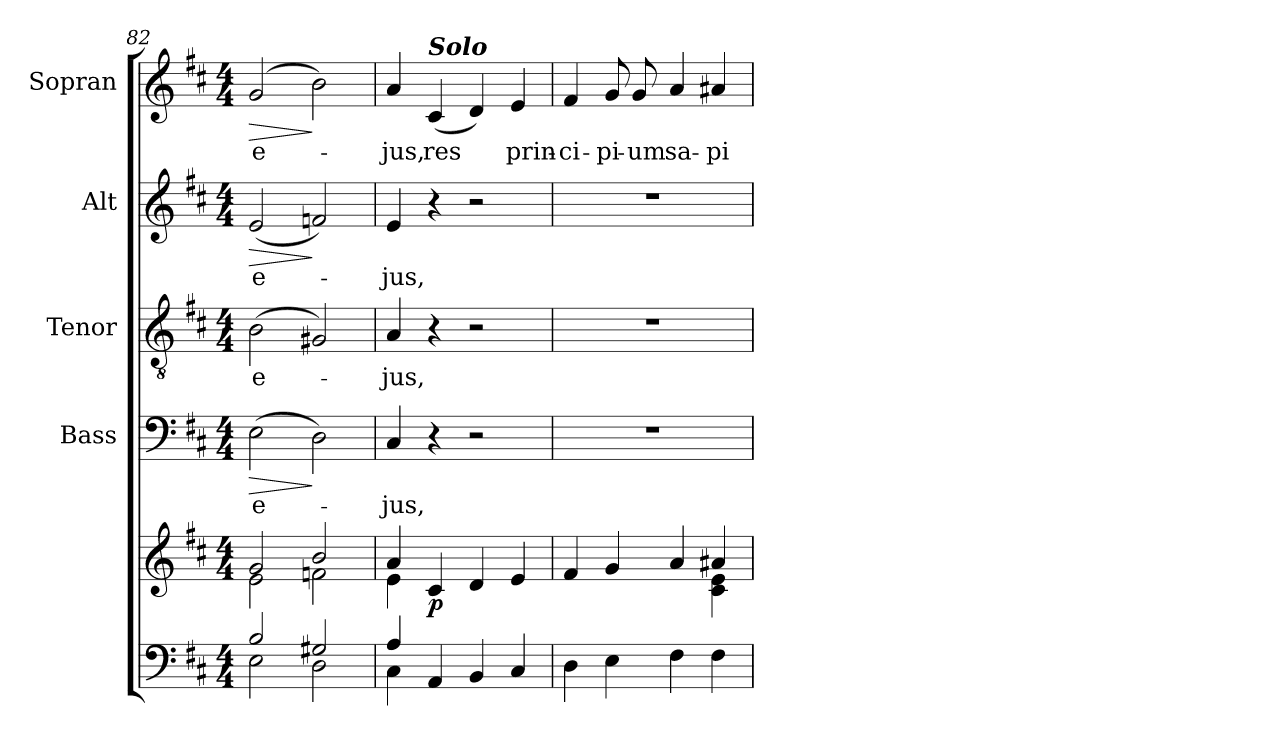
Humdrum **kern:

**kern	**kern	**dynam	**kern	**text	**dynam	**kern	**text	**kern	**text	**dynam	**kern	**text	**dynam
*part5	*part5	*part5	*part4	*part4	*part4	*part3	*part3	*part2	*part2	*part2	*part1	*part1	*part1
*staff6	*staff5	*staff5/6	*staff4	*staff4	*staff4	*staff3	*staff3	*staff2	*staff2	*staff2	*staff1	*staff1	*staff1
*	*	*	*I"Bass	*	*	*I"Tenor	*	*I"Alt	*	*	*I"Sopran	*	*
*	*	*	*I'B	*	*	*I'T	*	*I'A	*	*	*I'S	*	*
*clefF4	*clefG2	*	*clefF4	*	*	*clefGv2	*	*clefG2	*	*	*clefG2	*	*
*k[f#c#]	*k[f#c#]	*	*k[f#c#]	*	*	*k[f#c#]	*	*k[f#c#]	*	*	*k[f#c#]	*	*
*D:	*D:	*	*D:	*	*	*D:	*	*D:	*	*	*D:	*	*
*M4/4	*M4/4	*	*M4/4	*	*	*M4/4	*	*M4/4	*	*	*M4/4	*	*
=82	=82	=82	=82	=82	=82	=82	=82	=82	=82	=82	=82	=82	=82
*^	*^	*	*	*	*	*	*	*	*	*	*	*	*
!	!	!	!	!	!	!LO:LY:b	!LO:HP:b	!	!LO:LY:b	!	!LO:LY:b	!LO:HP:b	!	!LO:LY:b	!LO:HP:b
2B/	2E\	2g/	2e\	.	(>2E\	e-	>	(>2B\	e-	(<2e/	e-	>	(2g/	e-	>
2G#X/	2D\	2b/	2fn\	.	2D\)	.	]	2G#X/)	.	2fn/)	.	]	2b\)	.	]
=83	=83	=83	=83	=83	=83	=83	=83	=83	=83	=83	=83	=83	=83	=83	=83
!	!	!	!	!	!	!LO:LY:b	!	!	!LO:LY:b	!	!LO:LY:b	!	!	!LO:LY:b	!
4A/	4C#\	4a/	4e\	.	4C#/	-jus,	.	4A/	-jus,	4e/	-jus,	.	4a/	-jus,	.
!	!	!	!	!	!	!	!	!	!	!	!	!	!LO:TX:a:Bi:t=Solo	!	!
!	!	!	!	!LO:DY:b	!	!	!	!	!	!	!	!	!	!LO:LY:b	!
4AA/	2.ryy	4c#/	2.ryy	p	4r	.	.	4r	.	4r	.	.	(<4c#/	res	.
4BB/	.	4d/	.	.	2r	.	.	2r	.	2r	.	.	4d/)	.	.
!	!	!	!	!	!	!	!	!	!	!	!	!	!	!LO:LY:b	!
4C#/	.	4e/	.	.	.	.	.	.	.	.	.	.	4e/	prin-	.
*v	*v	*	*	*	*	*	*	*	*	*	*	*	*	*	*
=84	=84	=84	=84	=84	=84	=84	=84	=84	=84	=84	=84	=84	=84	=84
!	!	!	!	!	!	!	!	!	!	!	!	!	!LO:LY:b	!
4D\	4f#/	2.ryy	.	1r	.	.	1r	.	1r	.	.	4f#/	-ci-	.
!	!	!	!	!	!	!	!	!	!	!	!	!	!LO:LY:b	!
4E\	4g/	.	.	.	.	.	.	.	.	.	.	8g/	-pi-	.
!	!	!	!	!	!	!	!	!	!	!	!	!	!LO:LY:b	!
.	.	.	.	.	.	.	.	.	.	.	.	8g/	-um	.
!	!	!	!	!	!	!	!	!	!	!	!	!	!LO:LY:b	!
4F#\	4a/	.	.	.	.	.	.	.	.	.	.	4a/	sa-	.
!	!	!	!	!	!	!	!	!	!	!	!	!	!LO:LY:b	!
4F#\	4a#X/	4c#\ 4e\	.	.	.	.	.	.	.	.	.	4a#X/	-pi-	.
*	*v	*v	*	*	*	*	*	*	*	*	*	*	*	*
=	=	=	=	=	=	=	=	=	=	=	=	=	=
*-	*-	*-	*-	*-	*-	*-	*-	*-	*-	*-	*-	*-	*-
